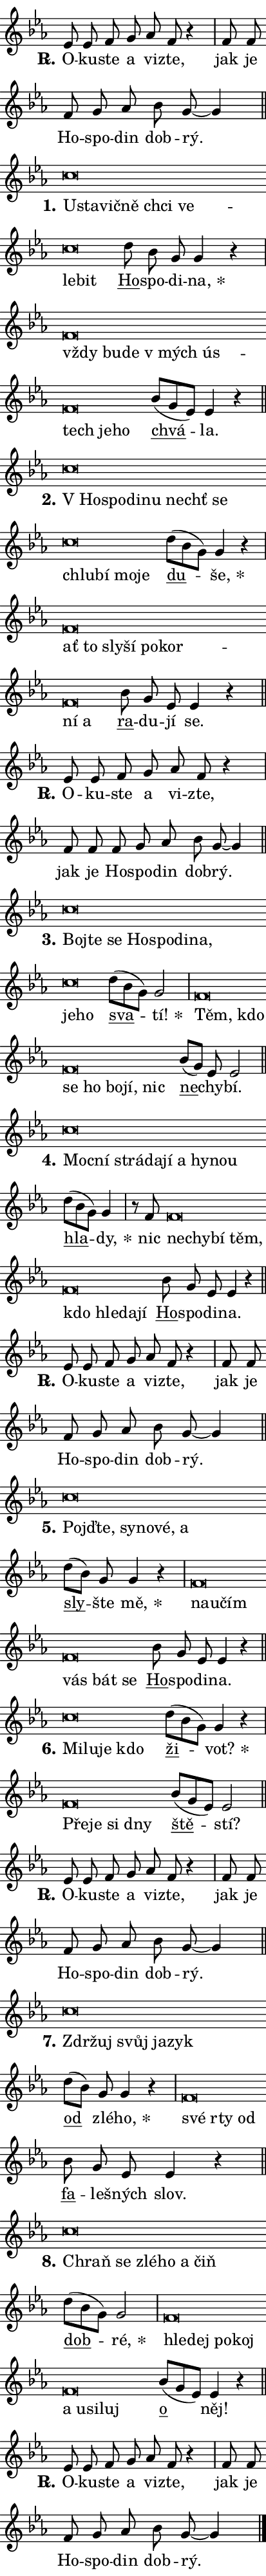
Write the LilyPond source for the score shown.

\version "2.22.1"
\header { tagline = "" }
\paper {
  indent = 0\cm
  top-margin = 0\cm
  right-margin = 0\cm
  bottom-margin = 0\cm
  left-margin = 0\cm
  paper-width = 7\cm
  page-breaking = #ly:one-page-breaking
  system-system-spacing.basic-distance = #11
  score-system-spacing.basic-distance = #11
  ragged-last = ##f
}


%% Author: Thomas Morley
%% https://lists.gnu.org/archive/html/lilypond-user/2020-05/msg00002.html
#(define (line-position grob)
"Returns position of @var[grob} in current system:
   @code{'start}, if at first time-step
   @code{'end}, if at last time-step
   @code{'middle} otherwise
"
  (let* ((col (ly:item-get-column grob))
         (ln (ly:grob-object col 'left-neighbor))
         (rn (ly:grob-object col 'right-neighbor))
         (col-to-check-left (if (ly:grob? ln) ln col))
         (col-to-check-right (if (ly:grob? rn) rn col))
         (break-dir-left
           (and
             (ly:grob-property col-to-check-left 'non-musical #f)
             (ly:item-break-dir col-to-check-left)))
         (break-dir-right
           (and
             (ly:grob-property col-to-check-right 'non-musical #f)
             (ly:item-break-dir col-to-check-right))))
        (cond ((eqv? 1 break-dir-left) 'start)
              ((eqv? -1 break-dir-right) 'end)
              (else 'middle))))

#(define (tranparent-at-line-position vctor)
  (lambda (grob)
  "Relying on @code{line-position} select the relevant enry from @var{vctor}.
Used to determine transparency,"
    (case (line-position grob)
      ((end) (not (vector-ref vctor 0)))
      ((middle) (not (vector-ref vctor 1)))
      ((start) (not (vector-ref vctor 2))))))

noteHeadBreakVisibility =
#(define-music-function (break-visibility)(vector?)
"Makes @code{NoteHead}s transparent relying on @var{break-visibility}"
#{
  \override NoteHead.transparent =
    #(tranparent-at-line-position break-visibility)
#})

#(define delete-ledgers-for-transparent-note-heads
  (lambda (grob)
    "Reads whether a @code{NoteHead} is transparent.
If so this @code{NoteHead} is removed from @code{'note-heads} from
@var{grob}, which is supposed to be @code{LedgerLineSpanner}.
As a result ledgers are not printed for this @code{NoteHead}"
    (let* ((nhds-array (ly:grob-object grob 'note-heads))
           (nhds-list
             (if (ly:grob-array? nhds-array)
                 (ly:grob-array->list nhds-array)
                 '()))
           ;; Relies on the transparent-property being done before
           ;; Staff.LedgerLineSpanner.after-line-breaking is executed.
           ;; This is fragile ...
           (to-keep
             (remove
               (lambda (nhd)
                 (ly:grob-property nhd 'transparent #f))
               nhds-list)))
      ;; TODO find a better method to iterate over grob-arrays, similiar
      ;; to filter/remove etc for lists
      ;; For now rebuilt from scratch
      (set! (ly:grob-object grob 'note-heads)  '())
      (for-each
        (lambda (nhd)
          (ly:pointer-group-interface::add-grob grob 'note-heads nhd))
        to-keep))))

hideNotes = {
  \noteHeadBreakVisibility #begin-of-line-visible
}
unHideNotes = {
  \noteHeadBreakVisibility #all-visible
}

% work-around for resetting accidentals
% https://lilypond.org/doc/v2.23/Documentation/notation/displaying-rhythms#unmetered-music
cadenzaMeasure = {
  \cadenzaOff
  \partial 1024 s1024
  \cadenzaOn
}

#(define-markup-command (accent layout props text) (markup?)
  "Underline accented syllable"
  (interpret-markup layout props
    #{\markup \override #'(offset . 4.3) \underline { #text }#}))

responsum = \markup \concat {
  "R" \hspace #-1.05 \path #0.1 #'((moveto 0 0.07) (lineto 0.9 0.8)) \hspace #0.05 "."
}

\layout {
    \context {
        \Staff
        \remove "Time_signature_engraver"
        \override LedgerLineSpanner.after-line-breaking = #delete-ledgers-for-transparent-note-heads
    }
    \context {
        \Voice {
            \override NoteHead.output-attributes = #'((class . "notehead"))
            \override Hairpin.height = #0.55
        }
    }
    \context {
        \Lyrics {
            \override StanzaNumber.output-attributes = #'((class . "stanzanumber"))
            \override LyricSpace.minimum-distance = #0.9
            \override LyricText.font-name = #"TeX Gyre Schola"
            \override LyricText.font-size = 1
            \override StanzaNumber.font-name = #"TeX Gyre Schola Bold"
            \override StanzaNumber.font-size = 1
        }
    }
}

% magnetic-lyrics.ily
%
%   written by
%     Jean Abou Samra <jean@abou-samra.fr>
%     Werner Lemberg <wl@gnu.org>
%
%   adapted by
%     Jiri Hon <jiri.hon@gmail.com>
%
% Version 2022-Apr-15

% https://www.mail-archive.com/lilypond-user@gnu.org/msg149350.html

#(define (Left_hyphen_pointer_engraver context)
   "Collect syllable-hyphen-syllable occurrences in lyrics and store
them in properties.  This engraver only looks to the left.  For
example, if the lyrics input is @code{foo -- bar}, it does the
following.

@itemize @bullet
@item
Set the @code{text} property of the @code{LyricHyphen} grob between
@q{foo} and @q{bar} to @code{foo}.

@item
Set the @code{left-hyphen} property of the @code{LyricText} grob with
text @q{foo} to the @code{LyricHyphen} grob between @q{foo} and
@q{bar}.
@end itemize

Use this auxiliary engraver in combination with the
@code{lyric-@/text::@/apply-@/magnetic-@/offset!} hook."
   (let ((hyphen #f)
         (text #f))
     (make-engraver
      (acknowledgers
       ((lyric-syllable-interface engraver grob source-engraver)
        (set! text grob)))
      (end-acknowledgers
       ((lyric-hyphen-interface engraver grob source-engraver)
        ;(when (not (grob::has-interface grob 'lyric-space-interface))
          (set! hyphen grob)));)
      ((stop-translation-timestep engraver)
       (when (and text hyphen)
         (ly:grob-set-object! text 'left-hyphen hyphen))
       (set! text #f)
       (set! hyphen #f)))))

#(define (lyric-text::apply-magnetic-offset! grob)
   "If the space between two syllables is less than the value in
property @code{LyricText@/.details@/.squash-threshold}, move the right
syllable to the left so that it gets concatenated with the left
syllable.

Use this function as a hook for
@code{LyricText@/.after-@/line-@/breaking} if the
@code{Left_@/hyphen_@/pointer_@/engraver} is active."
   (let ((hyphen (ly:grob-object grob 'left-hyphen #f)))
     (when hyphen
       (let ((left-text (ly:spanner-bound hyphen LEFT)))
         (when (grob::has-interface left-text 'lyric-syllable-interface)
           (let* ((common (ly:grob-common-refpoint grob left-text X))
                  (this-x-ext (ly:grob-extent grob common X))
                  (left-x-ext
                   (begin
                     ;; Trigger magnetism for left-text.
                     (ly:grob-property left-text 'after-line-breaking)
                     (ly:grob-extent left-text common X)))
                  ;; `delta` is the gap width between two syllables.
                  (delta (- (interval-start this-x-ext)
                            (interval-end left-x-ext)))
                  (details (ly:grob-property grob 'details))
                  (threshold (assoc-get 'squash-threshold details 0.2)))
             (when (< delta threshold)
               (let* (;; We have to manipulate the input text so that
                      ;; ligatures crossing syllable boundaries are not
                      ;; disabled.  For languages based on the Latin
                      ;; script this is essentially a beautification.
                      ;; However, for non-Western scripts it can be a
                      ;; necessity.
                      (lt (ly:grob-property left-text 'text))
                      (rt (ly:grob-property grob 'text))
                      (is-space (grob::has-interface hyphen 'lyric-space-interface))
                      (space (if is-space " " ""))
                      (space-markup (grob-interpret-markup grob " "))
                      (space-size (interval-length (ly:stencil-extent space-markup X)))
                      (extra-delta (if is-space space-size 0))
                      ;; Append new syllable.
                      (ltrt-space (if (and (string? lt) (string? rt))
                                (string-append lt space rt)
                                (make-concat-markup (list lt space rt))))
                      ;; Right-align `ltrt` to the right side.
                      (ltrt-space-markup (grob-interpret-markup
                               grob
                               (make-translate-markup
                                (cons (interval-length this-x-ext) 0)
                                (make-right-align-markup ltrt-space)))))
                 (begin
                   ;; Don't print `left-text`.
                   (ly:grob-set-property! left-text 'stencil #f)
                   ;; Set text and stencil (which holds all collected
                   ;; syllables so far) and shift it to the left.
                   (ly:grob-set-property! grob 'text ltrt-space)
                   (ly:grob-set-property! grob 'stencil ltrt-space-markup)
                   (ly:grob-translate-axis! grob (- (- delta extra-delta)) X))))))))))


#(define (lyric-hyphen::displace-bounds-first grob)
   ;; Make very sure this callback isn't triggered too early.
   (let ((left (ly:spanner-bound grob LEFT))
         (right (ly:spanner-bound grob RIGHT)))
     (ly:grob-property left 'after-line-breaking)
     (ly:grob-property right 'after-line-breaking)
     (ly:lyric-hyphen::print grob)))

squashThreshold = #0.4

\layout {
  \context {
    \Lyrics
    \consists #Left_hyphen_pointer_engraver
    \override LyricText.after-line-breaking =
      #lyric-text::apply-magnetic-offset!
    \override LyricHyphen.stencil = #lyric-hyphen::displace-bounds-first
    \override LyricText.details.squash-threshold = \squashThreshold
    \override LyricHyphen.minimum-distance = 0
    \override LyricHyphen.minimum-length = \squashThreshold
  }
}

squash = \override LyricText.details.squash-threshold = 9999
unSquash = \override LyricText.details.squash-threshold = \squashThreshold

left = \override LyricText.self-alignment-X = #LEFT
unLeft = \revert LyricText.self-alignment-X

starOffset = #(lambda (grob) 
                (let ((x_offset (ly:self-alignment-interface::aligned-on-x-parent grob)))
                  (if (= x_offset 0) 0 (+ x_offset 1.2))))

star = #(define-music-function (syllable)(string?)
"Append star separator at the end of a syllable"
#{
  \once \override LyricText.X-offset = #starOffset
  \lyricmode { \markup {
    #syllable
    \override #'((font-name . "TeX Gyre Schola Bold")) \hspace #0.2 \lower #0.65 \larger "*"
  } }
#})

starAccent = #(define-music-function (syllable)(string?)
"Append star separator at the end of a syllable and make accent"
#{
  \once \override LyricText.X-offset = #starOffset
  \lyricmode { \markup {
    \accent #syllable
    \override #'((font-name . "TeX Gyre Schola Bold")) \hspace #0.2 \lower #0.65 \larger "*"
  } }
#})

breath = #(define-music-function (syllable)(string?)
"Append breathing indicator at the end of a syllable"
#{
  \lyricmode { \markup { #syllable "+" } }
#})

optionalBreath = #(define-music-function (syllable)(string?)
"Append optional breathing indicator at the end of a syllable"
#{
  \lyricmode { \markup { #syllable "(+)" } }
#})


\score {
    <<
        \new Voice = "melody" { \cadenzaOn \key es \major \relative { es'8 es f g as f r4 \cadenzaMeasure \bar "|" f8 f \bar "" f g as \bar "" bes g~ g4 \cadenzaMeasure \bar "||" \break }
\relative { c''\breve*1/16 \hideNotes \breve*1/16 \bar "" \breve*1/16 \bar "" \breve*1/16 \bar "" \breve*1/16 \bar "" \breve*1/16 \bar "" \breve*1/16 \breve*1/16 \bar "" \unHideNotes \bar "" d8 bes g g4 r \cadenzaMeasure \bar "|" f\breve*1/16 \hideNotes \breve*1/16 \bar "" \breve*1/16 \bar "" \breve*1/16 \bar "" \breve*1/16 \bar "" \breve*1/16 \bar "" \breve*1/16 \breve*1/16 \bar "" \unHideNotes \bar "" bes8[( g es)] es4 r \cadenzaMeasure \bar "||" \break }
\relative { c''\breve*1/16 \hideNotes \breve*1/16 \bar "" \breve*1/16 \bar "" \breve*1/16 \bar "" \breve*1/16 \bar "" \breve*1/16 \bar "" \breve*1/16 \bar "" \breve*1/16 \bar "" \breve*1/16 \breve*1/16 \bar "" \unHideNotes \bar "" d8[( bes g)] g4 r \cadenzaMeasure \bar "|" f\breve*1/16 \hideNotes \breve*1/16 \bar "" \breve*1/16 \bar "" \breve*1/16 \bar "" \breve*1/16 \bar "" \breve*1/16 \bar "" \breve*1/16 \breve*1/16 \bar "" \unHideNotes \bar "" bes8 g es es4 r \cadenzaMeasure \bar "||" \break }
\relative { es'8 es f g as f r4 \cadenzaMeasure \bar "|" f8 f \bar "" f g as \bar "" bes g~ g4 \cadenzaMeasure \bar "||" \break }
\relative { c''\breve*1/16 \hideNotes \breve*1/16 \bar "" \breve*1/16 \bar "" \breve*1/16 \bar "" \breve*1/16 \bar "" \breve*1/16 \bar "" \breve*1/16 \bar "" \breve*1/16 \breve*1/16 \bar "" \unHideNotes \bar "" d8[( bes g)] g2 \cadenzaMeasure \bar "|" f\breve*1/16 \hideNotes \breve*1/16 \bar "" \breve*1/16 \bar "" \breve*1/16 \bar "" \breve*1/16 \bar "" \breve*1/16 \breve*1/16 \bar "" \unHideNotes \bar "" bes8[( g)] es es2 \cadenzaMeasure \bar "||" \break }
\relative { c''\breve*1/16 \hideNotes \breve*1/16 \bar "" \breve*1/16 \bar "" \breve*1/16 \bar "" \breve*1/16 \bar "" \breve*1/16 \bar "" \breve*1/16 \breve*1/16 \bar "" \unHideNotes \bar "" d8[( bes g)] g4 \cadenzaMeasure \bar "|" r8 f8 f\breve*1/16 \hideNotes \breve*1/16 \bar "" \breve*1/16 \bar "" \breve*1/16 \bar "" \breve*1/16 \bar "" \breve*1/16 \bar "" \breve*1/16 \breve*1/16 \bar "" \unHideNotes \bar "" bes8 g es es4 r \cadenzaMeasure \bar "||" \break }
\relative { es'8 es f g as f r4 \cadenzaMeasure \bar "|" f8 f \bar "" f g as \bar "" bes g~ g4 \cadenzaMeasure \bar "||" \break }
\relative { c''\breve*1/16 \hideNotes \breve*1/16 \bar "" \breve*1/16 \bar "" \breve*1/16 \bar "" \breve*1/16 \breve*1/16 \bar "" \unHideNotes \bar "" d8[( bes)] g g4 r \cadenzaMeasure \bar "|" f\breve*1/16 \hideNotes \breve*1/16 \bar "" \breve*1/16 \bar "" \breve*1/16 \bar "" \breve*1/16 \breve*1/16 \bar "" \unHideNotes \bar "" bes8 g es es4 r \cadenzaMeasure \bar "||" \break }
\relative { c''\breve*1/16 \hideNotes \breve*1/16 \bar "" \breve*1/16 \breve*1/16 \bar "" \unHideNotes \bar "" d8[( bes g)] g4 r \cadenzaMeasure \bar "|" f\breve*1/16 \hideNotes \breve*1/16 \bar "" \breve*1/16 \breve*1/16 \bar "" \unHideNotes \bar "" bes8[( g es)] es2 \cadenzaMeasure \bar "||" \break }
\relative { es'8 es f g as f r4 \cadenzaMeasure \bar "|" f8 f \bar "" f g as \bar "" bes g~ g4 \cadenzaMeasure \bar "||" \break }
\relative { c''\breve*1/16 \hideNotes \breve*1/16 \bar "" \breve*1/16 \bar "" \breve*1/16 \breve*1/16 \bar "" \unHideNotes \bar "" d8[( bes)] g g4 r \cadenzaMeasure \bar "|" f\breve*1/16 \hideNotes \breve*1/16 \breve*1/16 \bar "" \unHideNotes \bar "" bes8 g es es4 r \cadenzaMeasure \bar "||" \break }
\relative { c''\breve*1/16 \hideNotes \breve*1/16 \bar "" \breve*1/16 \bar "" \breve*1/16 \bar "" \breve*1/16 \breve*1/16 \bar "" \unHideNotes \bar "" d8[( bes g)] g2 \cadenzaMeasure \bar "|" f\breve*1/16 \hideNotes \breve*1/16 \bar "" \breve*1/16 \bar "" \breve*1/16 \bar "" \breve*1/16 \bar "" \breve*1/16 \bar "" \breve*1/16 \breve*1/16 \bar "" \unHideNotes \bar "" bes8[( g es)] es4 r \cadenzaMeasure \bar "||" \break }
\relative { es'8 es f g as f r4 \cadenzaMeasure \bar "|" f8 f \bar "" f g as \bar "" bes g~ g4 \cadenzaMeasure \bar "||" \break } \bar "|." }
        \new Lyrics \lyricsto "melody" { \lyricmode { \set stanza = \responsum
O -- ku -- ste a vi -- zte, jak je Ho -- spo -- din dob -- rý.
\set stanza = "1."
\left U -- \squash sta -- vič -- ně chci ve -- le -- bit \unLeft \unSquash \markup \accent Ho -- spo -- di -- \star na, \left vždy \squash bu -- de "v mých" ús -- tech je -- ho \unLeft \unSquash \markup \accent chvá -- la.
\set stanza = "2."
\left "V Ho" -- \squash spo -- di -- nu nechť se chlu -- bí mo -- je \unLeft \unSquash \markup \accent du -- \star še, \left ať \squash to sly -- ší po -- kor -- ní a \unLeft \unSquash \markup \accent ra -- du -- jí se.
\set stanza = \responsum
O -- ku -- ste a vi -- zte, jak je Ho -- spo -- din dob -- rý.
\set stanza = "3."
\left Boj -- \squash te se Ho -- spo -- di -- na, je -- ho \unLeft \unSquash \markup \accent sva -- \star tí! \left Těm, \squash kdo se ho bo -- jí, nic \unLeft \unSquash \markup \accent ne -- chy -- bí.
\set stanza = "4."
\left Moc -- \squash ní strá -- da -- jí a hy -- nou \unLeft \unSquash \markup \accent hla -- \star dy, nic \left ne -- \squash chy -- bí těm, kdo hle -- da -- jí \unLeft \unSquash \markup \accent Ho -- spo -- di -- na.
\set stanza = \responsum
O -- ku -- ste a vi -- zte, jak je Ho -- spo -- din dob -- rý.
\set stanza = "5."
\left Pojď -- \squash te, sy -- no -- vé, a \unLeft \unSquash \markup \accent sly -- šte \star mě, \left na -- \squash u -- čím vás bát se \unLeft \unSquash \markup \accent Ho -- spo -- di -- na.
\set stanza = "6."
\left Mi -- \squash lu -- je kdo \unLeft \unSquash \markup \accent ži -- \star vot? \left Pře -- \squash je si dny \unLeft \unSquash \markup \accent ště -- stí?
\set stanza = \responsum
O -- ku -- ste a vi -- zte, jak je Ho -- spo -- din dob -- rý.
\set stanza = "7."
\left Zdr -- \squash žuj svůj ja -- zyk \unLeft \unSquash \markup \accent od zlé -- \star ho, \left své \squash rty od \unLeft \unSquash \markup \accent fa -- le -- šných slov.
\set stanza = "8."
\left Chraň \squash se zlé -- ho a čiň \unLeft \unSquash \markup \accent dob -- \star ré, \left hle -- \squash dej po -- koj a u -- si -- luj \unLeft \unSquash \markup \accent o něj!
\set stanza = \responsum
O -- ku -- ste a vi -- zte, jak je Ho -- spo -- din dob -- rý. } }
    >>
    \layout {}
}
